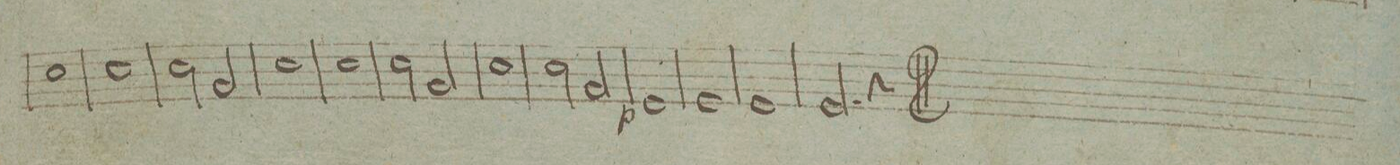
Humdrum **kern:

**kern	**dynam
*I"Corno 2do	*
*clefG2	*
*k[f#c#g#d#]	*
*met(c|)	*
*M2/2	*
1e/	.
=98	=98
1e/	.
=99	=99
2e\	.
2B/	.
=100	=100
1e/	.
=101	=101
1e/	.
=102	=102
2e\	.
2B/	.
=103	=103
1e/	.
=104	=104
2e\	.
2B/	.
=105	=105
1G#/	p
=106	=106
1G#/	.
=107	=107
1G#/	.
=108	=108
2.G#/	.
4r	.
==	==
*-	*-
